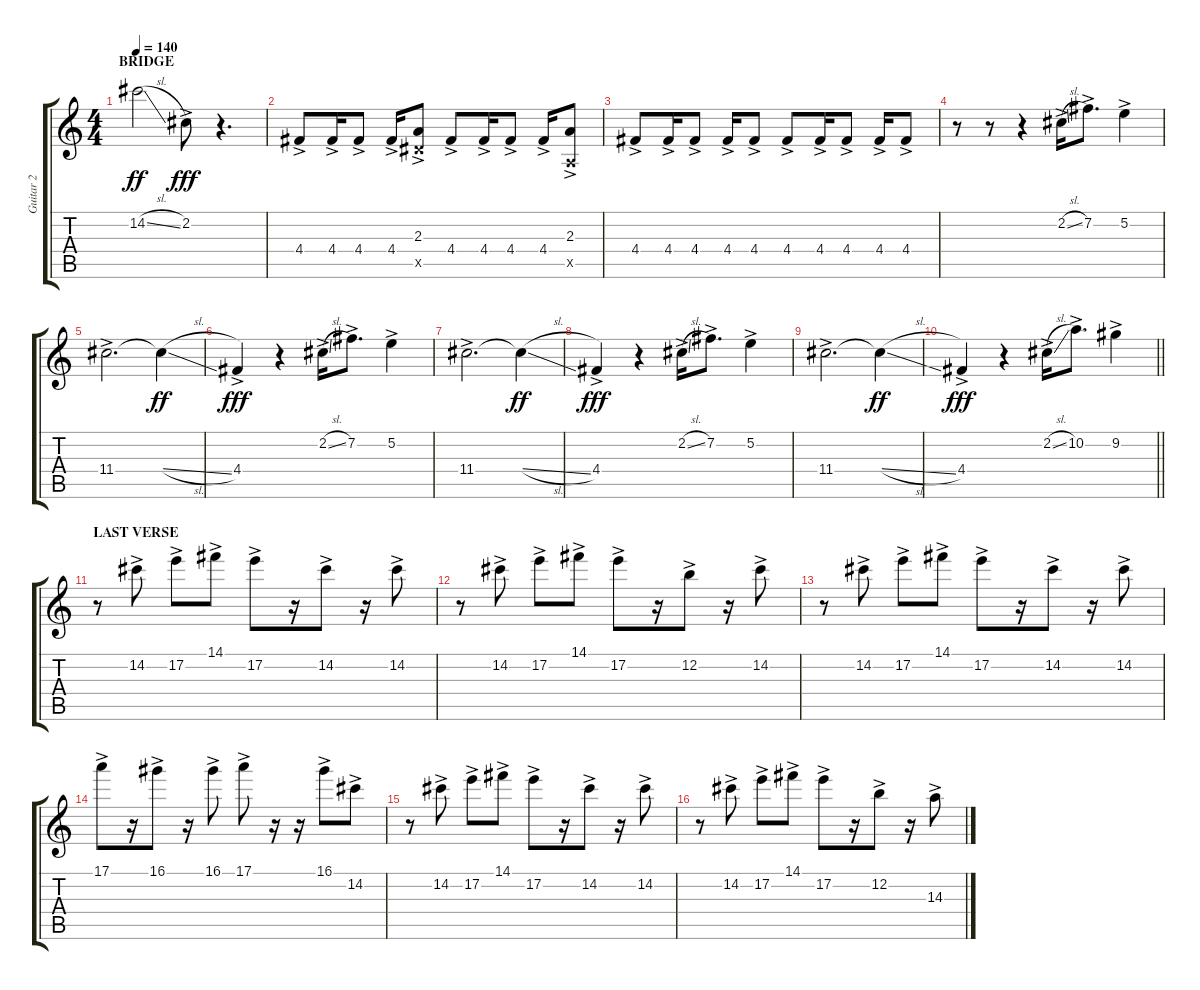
\track ("Guitar 2" "Guitar 2") {instrument distortionguitar}
\staff {score tabs}
\tuning (E4 B3 G3 D3 A2 E2) {hide}
\ts (4 4)
\section ("" "BRIDGE")
\tempo 140
\clef g2
\ks c
14.2{sl t}.2{dy ff} 2.2{ac}.8{dy fff} r.4{d} |
4.4{ac}.8 4.4{ac}.16 4.4{ac}.8 4.4{ac}.16 (2.3{ac} 6.5{ac x}).8 4.4{ac}.8 4.4{ac}.16 4.4{ac}.8 4.4{ac}.16 (2.3{ac} 0.5{ac x}).8 |
4.4{ac}.8 4.4{ac}.16 4.4{ac}.8 4.4{ac}.16 4.4{ac}.8 4.4{ac}.8 4.4{ac}.16 4.4{ac}.8 4.4{ac}.16 4.4{ac}.8 |
r.8 r.8 r.4 2.2{sl ac}.16 7.2{ac}.8{d} 5.2{ac}.4 |
11.4{ac}.2{d} 11.4{sl t}.4{dy ff} |
4.4{ac}.4{dy fff} r.4 2.2{sl ac}.16 7.2{ac}.8{d} 5.2{ac}.4 |
11.4{ac}.2{d} 11.4{sl t}.4{dy ff} |
4.4{ac}.4{dy fff} r.4 2.2{sl ac}.16 7.2{ac}.8{d} 5.2{ac}.4 |
11.4{ac}.2{d} 11.4{sl t}.4{dy ff} |
\barLineRight lightlight
4.4{ac}.4{dy fff} r.4 2.2{sl ac}.16 10.2{ac}.8{d} 9.2{ac}.4 |
\section ("" "LAST VERSE")
r.8 14.2{ac}.8 17.2{ac}.8 14.1{ac}.8 17.2{ac}.8 r.16 14.2{ac}.8 r.16 14.2{ac}.8 |
r.8 14.2{ac}.8 17.2{ac}.8 14.1{ac}.8 17.2{ac}.8 r.16 12.2{ac}.8 r.16 14.2{ac}.8 |
r.8 14.2{ac}.8 17.2{ac}.8 14.1{ac}.8 17.2{ac}.8 r.16 14.2{ac}.8 r.16 14.2{ac}.8 |
17.1{ac}.8 r.16 16.1{ac}.8 r.16 16.1{ac}.8 17.1{ac}.8 r.16 r.16 16.1{ac}.8 14.2{ac}.8 |
r.8 14.2{ac}.8 17.2{ac}.8 14.1{ac}.8 17.2{ac}.8 r.16 14.2{ac}.8 r.16 14.2{ac}.8 |
r.8 14.2{ac}.8 17.2{ac}.8 14.1{ac}.8 17.2{ac}.8 r.16 12.2{ac}.8 r.16 14.3{ac}.8
